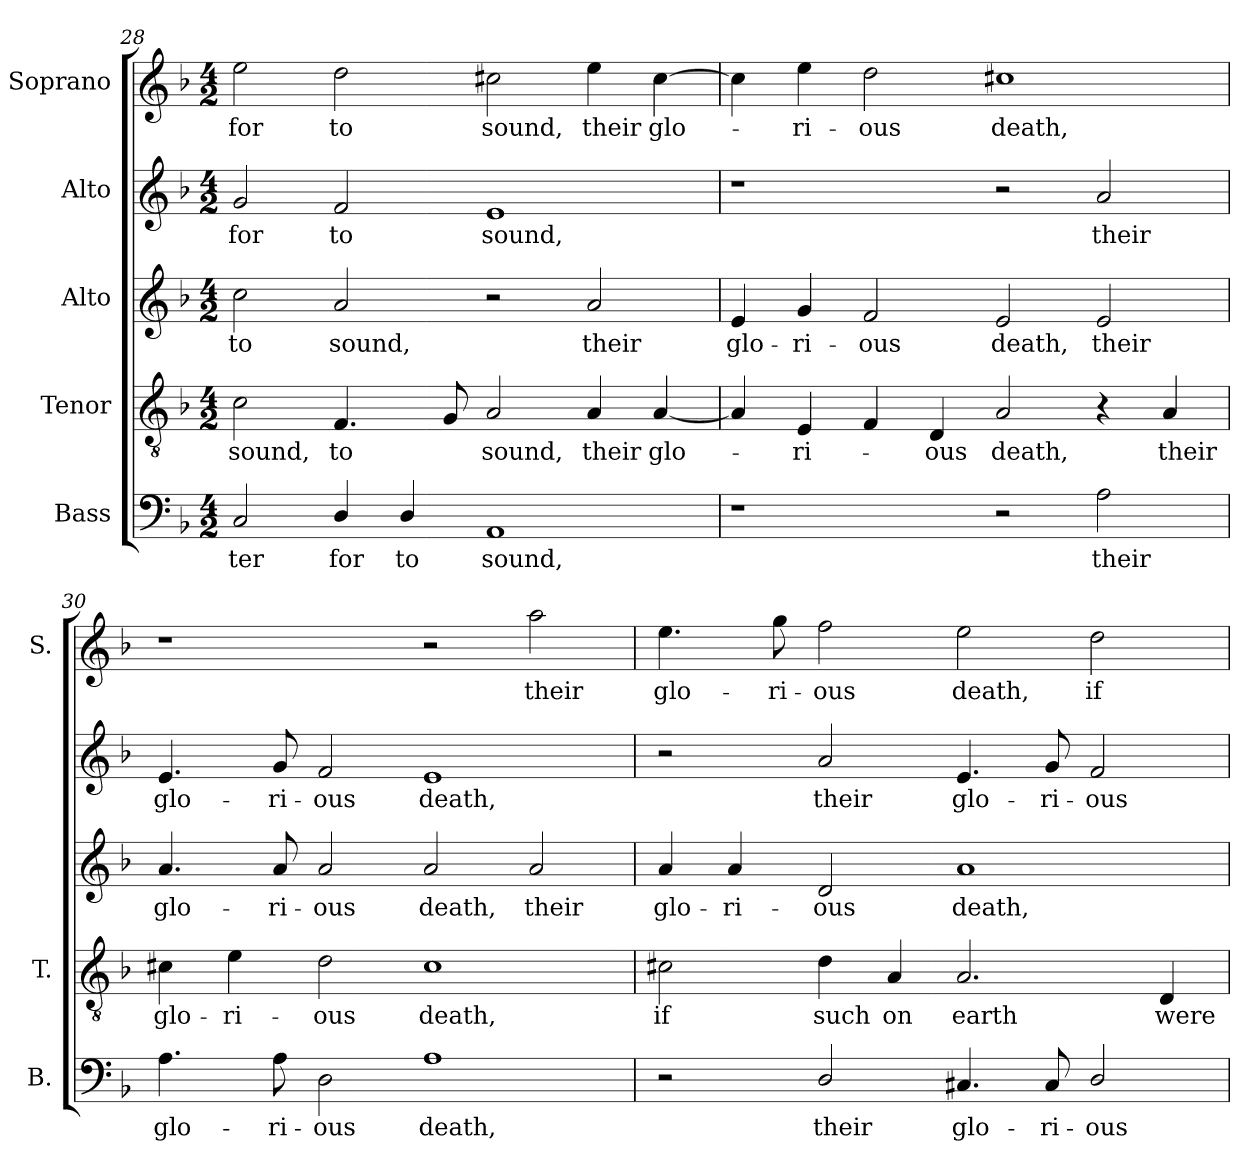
**kern	**text	**kern	**text	**kern	**text	**kern	**text	**kern	**text
*part5	*part5	*part4	*part4	*part3	*part3	*part2	*part2	*part1	*part1
*staff5	*staff5	*staff4	*staff4	*staff3	*staff3	*staff2	*staff2	*staff1	*staff1
*I"Bass	*	*I"Tenor	*	*I"Alto	*	*I"Alto	*	*I"Soprano	*
*I'B.	*	*I'T.	*	*	*	*	*	*I'S.	*
*clefF4	*	*clefGv2	*	*clefG2	*	*clefG2	*	*clefG2	*
*	*	*ITrd7c12	*	*	*	*	*	*	*
*k[b-]	*	*k[b-]	*	*k[b-]	*	*k[b-]	*	*k[b-]	*
*F:	*	*F:	*	*F:	*	*F:	*	*F:	*
*M4/2	*	*M4/2	*	*M4/2	*	*M4/2	*	*M4/2	*
=28	=28	=28	=28	=28	=28	=28	=28	=28	=28
!	!LO:LY:b:color=#000000	!	!	!	!	!	!	!	!
!	!	!	!LO:LY:b:color=#000000	!	!	!	!	!	!
!	!	!	!	!	!LO:LY:b:color=#000000	!	!	!	!
!	!	!	!	!	!	!	!LO:LY:b:color=#000000	!	!
!	!	!	!	!	!	!	!	!	!LO:LY:b:color=#000000
2Ci/	-ter	2Ci\	sound,	2cci\	to	2gi/	for	2eei\	for
!	!LO:LY:b:color=#000000	!	!	!	!	!	!	!	!
!	!	!	!LO:LY:b:color=#000000	!	!	!	!	!	!
!	!	!	!	!	!LO:LY:b:color=#000000	!	!	!	!
!	!	!	!	!	!	!	!LO:LY:b:color=#000000	!	!
!	!	!	!	!	!	!	!	!	!LO:LY:b:color=#000000
4Di/	for	4.FFi/	to	2ai/	sound,	2fi/	to	2ddi\	to
!	!LO:LY:b:color=#000000	!	!	!	!	!	!	!	!
4Di/	to	.	.	.	.	.	.	.	.
.	.	8GGi/	.	.	.	.	.	.	.
!	!LO:LY:b:color=#000000	!	!	!	!	!	!	!	!
!	!	!	!LO:LY:b:color=#000000	!	!	!	!	!	!
!	!	!	!	!	!	!	!LO:LY:b:color=#000000	!	!
!	!	!	!	!	!	!	!	!	!LO:LY:b:color=#000000
1AAi	sound,	2AAi/	sound,	2r	.	1ei	sound,	2cc#Xi\	sound,
!	!	!	!LO:LY:b:color=#000000	!	!	!	!	!	!
!	!	!	!	!	!LO:LY:b:color=#000000	!	!	!	!
!	!	!	!	!	!	!	!	!	!LO:LY:b:color=#000000
.	.	4AAi/	their	2ai/	their	.	.	4eei\	their
!	!	!	!LO:LY:b:color=#000000	!	!	!	!	!	!
!	!	!	!	!	!	!	!	!	!LO:LY:b:color=#000000
.	.	[4AAi/	glo-	.	.	.	.	[4cc#i\	glo-
=29	=29	=29	=29	=29	=29	=29	=29	=29	=29
!	!	!	!	!	!LO:LY:b:color=#000000	!	!	!	!
1r	.	4AAi/]	.	4ei/	glo-	1r	.	4cc#i\]	.
!	!	!	!LO:LY:b:color=#000000	!	!	!	!	!	!
!	!	!	!	!	!LO:LY:b:color=#000000	!	!	!	!
!	!	!	!	!	!	!	!	!	!LO:LY:b:color=#000000
.	.	4EEi/	-ri-	4gi/	-ri-	.	.	4eei\	-ri-
!	!	!	!	!	!LO:LY:b:color=#000000	!	!	!	!
!	!	!	!	!	!	!	!	!	!LO:LY:b:color=#000000
.	.	4FFi/	.	2fi/	-ous	.	.	2ddi\	-ous
!	!	!	!LO:LY:b:color=#000000	!	!	!	!	!	!
.	.	4DDi/	-ous	.	.	.	.	.	.
!	!	!	!LO:LY:b:color=#000000	!	!	!	!	!	!
!	!	!	!	!	!LO:LY:b:color=#000000	!	!	!	!
!	!	!	!	!	!	!	!	!	!LO:LY:b:color=#000000
2r	.	2AAi/	death,	2ei/	death,	2r	.	1cc#Xi	death,
!	!LO:LY:b:color=#000000	!	!	!	!	!	!	!	!
!	!	!	!	!	!LO:LY:b:color=#000000	!	!	!	!
!	!	!	!	!	!	!	!LO:LY:b:color=#000000	!	!
2Ai\	their	4r	.	2ei/	their	2ai/	their	.	.
!	!	!	!LO:LY:b:color=#000000	!	!	!	!	!	!
.	.	4AAi/	their	.	.	.	.	.	.
=30	=30	=30	=30	=30	=30	=30	=30	=30	=30
!	!LO:LY:b:color=#000000	!	!	!	!	!	!	!	!
!	!	!	!LO:LY:b:color=#000000	!	!	!	!	!	!
!	!	!	!	!	!LO:LY:b:color=#000000	!	!	!	!
!	!	!	!	!	!	!	!LO:LY:b:color=#000000	!	!
4.Ai\	glo-	4C#Xi\	glo-	4.ai/	glo-	4.ei/	glo-	1r	.
!	!	!	!LO:LY:b:color=#000000	!	!	!	!	!	!
.	.	4Ei\	-ri-	.	.	.	.	.	.
!	!LO:LY:b:color=#000000	!	!	!	!	!	!	!	!
!	!	!	!	!	!LO:LY:b:color=#000000	!	!	!	!
!	!	!	!	!	!	!	!LO:LY:b:color=#000000	!	!
8Ai\	-ri-	.	.	8ai/	-ri-	8gi/	-ri-	.	.
!	!LO:LY:b:color=#000000	!	!	!	!	!	!	!	!
!	!	!	!LO:LY:b:color=#000000	!	!	!	!	!	!
!	!	!	!	!	!LO:LY:b:color=#000000	!	!	!	!
!	!	!	!	!	!	!	!LO:LY:b:color=#000000	!	!
2Di\	-ous	2Di\	-ous	2ai/	-ous	2fi/	-ous	.	.
!	!LO:LY:b:color=#000000	!	!	!	!	!	!	!	!
!	!	!	!LO:LY:b:color=#000000	!	!	!	!	!	!
!	!	!	!	!	!LO:LY:b:color=#000000	!	!	!	!
!	!	!	!	!	!	!	!LO:LY:b:color=#000000	!	!
1Ai	death,	1C#i	death,	2ai/	death,	1ei	death,	2r	.
!	!	!	!	!	!LO:LY:b:color=#000000	!	!	!	!
!	!	!	!	!	!	!	!	!	!LO:LY:b:color=#000000
.	.	.	.	2ai/	their	.	.	2aai\	their
!!LO:LB:g=z
=31	=31	=31	=31	=31	=31	=31	=31	=31	=31
!	!	!	!LO:LY:b:color=#000000	!	!	!	!	!	!
!	!	!	!	!	!LO:LY:b:color=#000000	!	!	!	!
!	!	!	!	!	!	!	!	!	!LO:LY:b:color=#000000
2r	.	2C#Xi\	if	4ai/	glo-	2r	.	4.eei\	glo-
!	!	!	!	!	!LO:LY:b:color=#000000	!	!	!	!
.	.	.	.	4ai/	-ri-	.	.	.	.
!	!	!	!	!	!	!	!	!	!LO:LY:b:color=#000000
.	.	.	.	.	.	.	.	8ggi\	-ri-
!	!LO:LY:b:color=#000000	!	!	!	!	!	!	!	!
!	!	!	!LO:LY:b:color=#000000	!	!	!	!	!	!
!	!	!	!	!	!LO:LY:b:color=#000000	!	!	!	!
!	!	!	!	!	!	!	!LO:LY:b:color=#000000	!	!
!	!	!	!	!	!	!	!	!	!LO:LY:b:color=#000000
2Di/	their	4Di\	such	2di/	-ous	2ai/	their	2ffi\	-ous
!	!	!	!LO:LY:b:color=#000000	!	!	!	!	!	!
.	.	4AAi/	on	.	.	.	.	.	.
!	!LO:LY:b:color=#000000	!	!	!	!	!	!	!	!
!	!	!	!LO:LY:b:color=#000000	!	!	!	!	!	!
!	!	!	!	!	!LO:LY:b:color=#000000	!	!	!	!
!	!	!	!	!	!	!	!LO:LY:b:color=#000000	!	!
!	!	!	!	!	!	!	!	!	!LO:LY:b:color=#000000
4.C#Xi/	glo-	2.AAi/	earth	1ai	death,	4.ei/	glo-	2eei\	death,
!	!LO:LY:b:color=#000000	!	!	!	!	!	!	!	!
!	!	!	!	!	!	!	!LO:LY:b:color=#000000	!	!
8C#i/	-ri-	.	.	.	.	8gi/	-ri-	.	.
!	!LO:LY:b:color=#000000	!	!	!	!	!	!	!	!
!	!	!	!	!	!	!	!LO:LY:b:color=#000000	!	!
!	!	!	!	!	!	!	!	!	!LO:LY:b:color=#000000
2Di/	-ous	.	.	.	.	2fi/	-ous	2ddi\	if
!	!	!	!LO:LY:b:color=#000000	!	!	!	!	!	!
.	.	4DDi/	were	.	.	.	.	.	.
=	=	=	=	=	=	=	=	=	=
*-	*-	*-	*-	*-	*-	*-	*-	*-	*-
